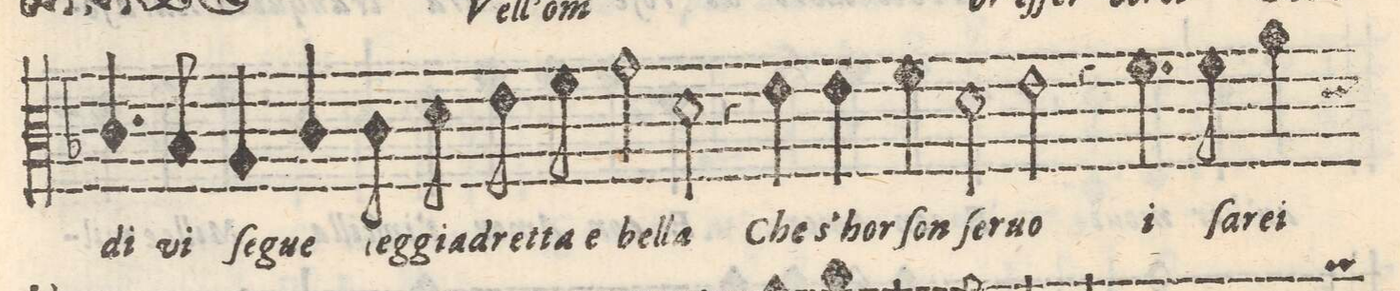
**kern	**text
*I"Alto	*
*clefC3	*
*k[b-]	*
*met(C)	*
*M2/1	*
4.c/	di
8B-/	vi
4A/	ſe-
4c/	-gue
8c\	ieg-
8d\	-gia-
8e\	-dret-
8f\	-ta e
=6-	=6-
2g\	bel-
2d\	-la
4r	.
4e\	Che
4e\	s'hor
4f\	ſon
=7-	=7-
2d\	ſer-
2e\	-uo
4r	.
4.f\	i
8f\	ſa-
4a\	-rei
=8-	=8-
*-	*-
